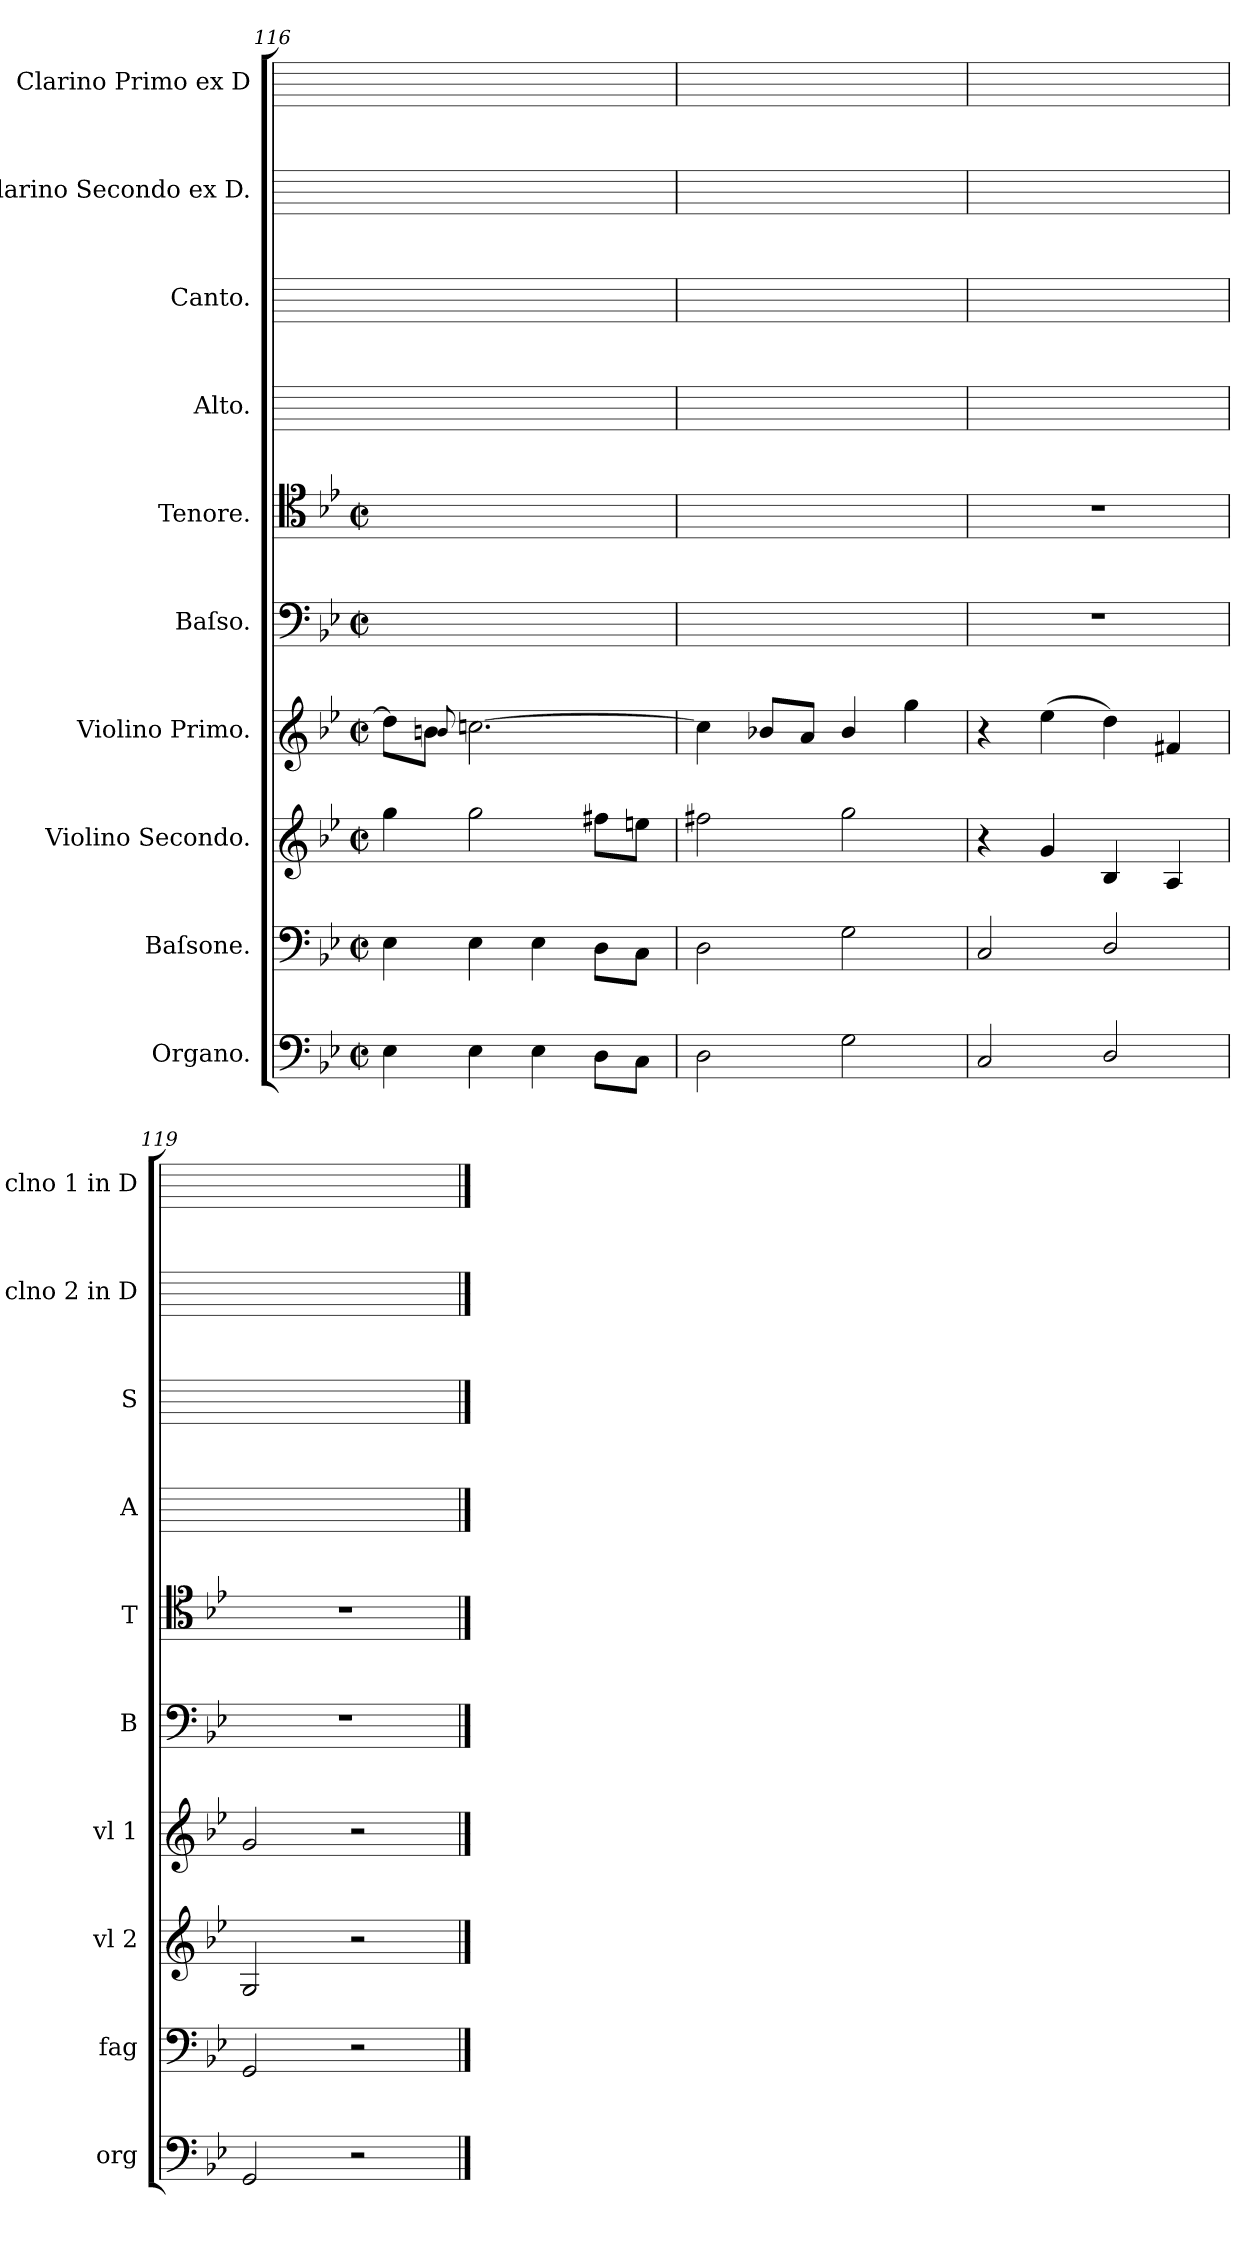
**kern	**kern	**kern	**kern	**kern	**kern	**kern	**kern	**kern	**kern
*part10	*part9	*part8	*part7	*part6	*part5	*part4	*part3	*part2	*part1
*staff10	*staff9	*staff8	*staff7	*staff6	*staff5	*staff4	*staff3	*staff2	*staff1
*I"Organo.	*I"Baſsone.	*I"Violino Secondo.	*I"Violino Primo.	*I"Baſso.	*I"Tenore.	*I"Alto.	*I"Canto.	*I"Clarino Secondo ex D.	*I"Clarino Primo ex D
*I'org	*I'fag	*I'vl 2	*I'vl 1	*I'B	*I'T	*I'A	*I'S	*I'clno 2 in D	*I'clno 1 in D
*clefF4	*clefF4	*clefG2	*clefG2	*clefF4	*clefC4	*	*	*	*
*k[b-e-]	*k[b-e-]	*k[b-e-]	*k[b-e-]	*k[b-e-]	*k[b-e-]	*	*	*	*
*g:	*g:	*g:	*g:	*g:	*g:	*	*	*	*
*M2/2	*M2/2	*M2/2	*M2/2	*M2/2	*M2/2	*	*	*	*
*met(c|)	*met(c|)	*met(c|)	*met(c|)	*met(c|)	*met(c|)	*	*	*	*
=116	=116	=116	=116	=116	=116	=116	=116	=116	=116
4E-\	4E-\	4gg\	8dd\L]	1ryy	1ryy	1ryy	1ryy	1ryy	1ryy
.	.	.	8bn\J	.	.	.	.	.	.
.	.	.	8qqb/	.	.	.	.	.	.
4E-\	4E-\	2gg\	[2.ccn\	.	.	.	.	.	.
4E-\	4E-\	.	.	.	.	.	.	.	.
8D\L	8D\L	8ff#X\L	.	.	.	.	.	.	.
8C\J	8C\J	8een\J	.	.	.	.	.	.	.
=117	=117	=117	=117	=117	=117	=117	=117	=117	=117
2D\	2D\	2ff#X\	4cc\]	1ryy	1ryy	1ryy	1ryy	1ryy	1ryy
.	.	.	8b-X/L	.	.	.	.	.	.
.	.	.	8a/J	.	.	.	.	.	.
2G\	2G\	2gg\	4b-/	.	.	.	.	.	.
.	.	.	4gg\	.	.	.	.	.	.
=118	=118	=118	=118	=118	=118	=118	=118	=118	=118
2C/	2C/	4r	4r	1r	1r	1ryy	1ryy	1ryy	1ryy
.	.	4g/	(4ee-\	.	.	.	.	.	.
2D/	2D/	4B-/	4dd\)	.	.	.	.	.	.
.	.	4A/	4f#X/	.	.	.	.	.	.
=119	=119	=119	=119	=119	=119	=119	=119	=119	=119
2GG/	2GG/	2G/	2g/	1r	1r	1ryy	1ryy	1ryy	1ryy
2r	2r	2r	2r	.	.	.	.	.	.
==	==	==	==	==	==	==	==	==	==
*-	*-	*-	*-	*-	*-	*-	*-	*-	*-
